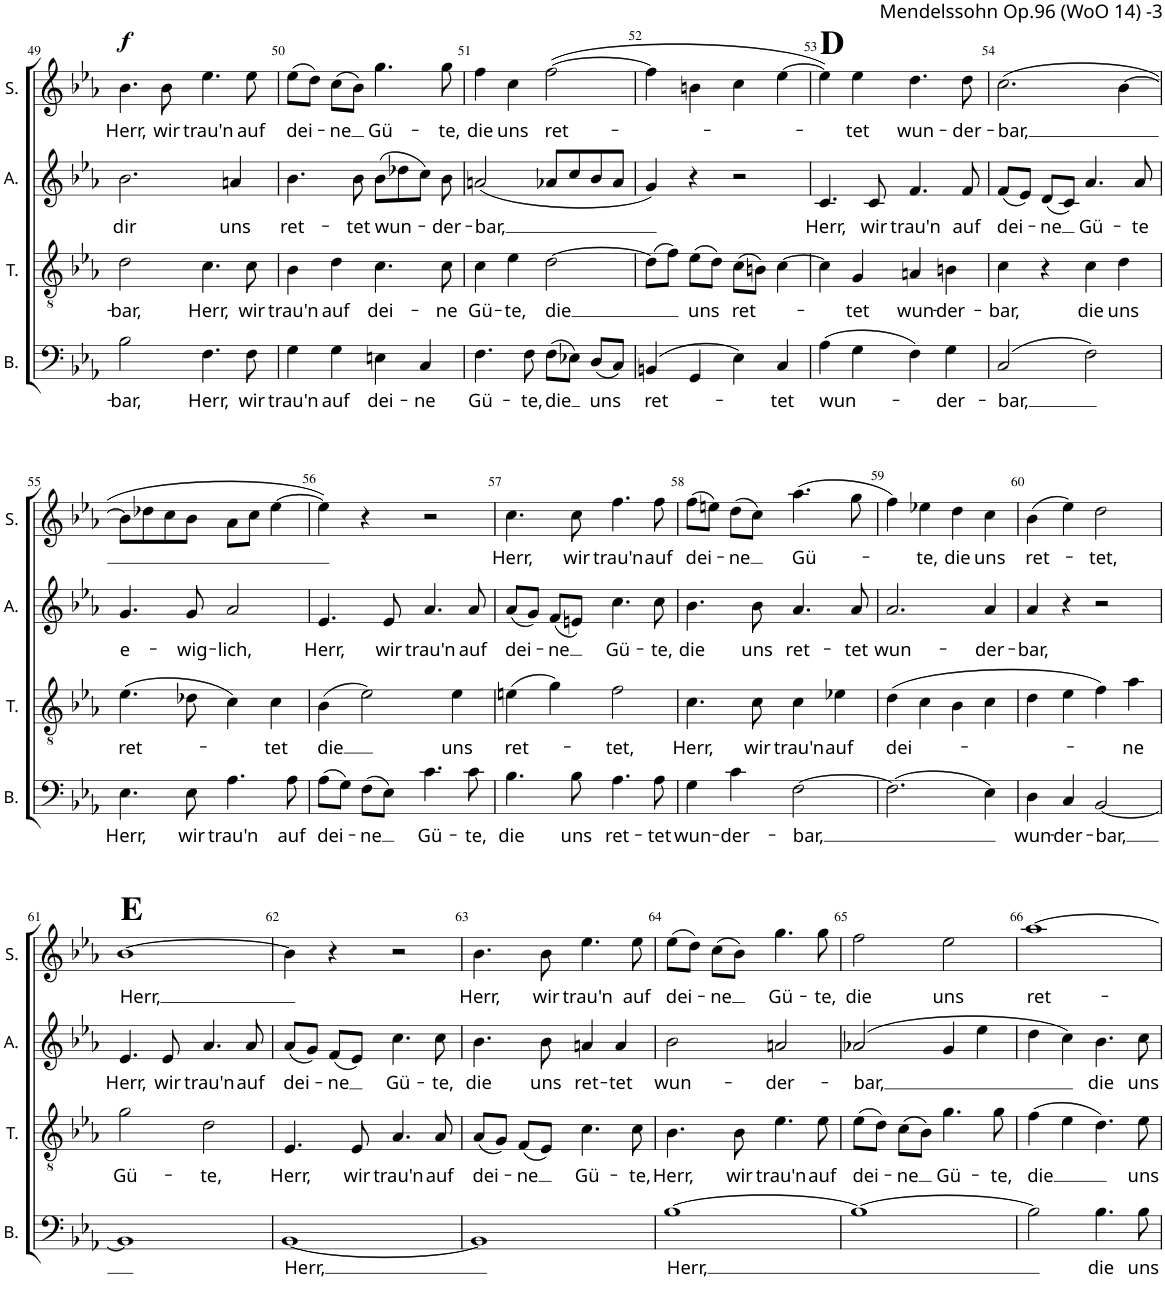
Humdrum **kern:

**kern	**text	**kern	**text	**kern	**text	**kern	**text	**dynam	**kern
*part5	*part5	*part4	*part4	*part3	*part3	*part2	*part2	*part2	*part1
*staff5	*staff5	*staff4	*staff4	*staff3	*staff3	*staff2	*staff2	*staff2	*staff1
*I"Basse	*	*I"Tenor	*	*I"Alto	*	*I"Soprano	*	*	*I"Alto solo
*I'B.	*	*I'T.	*	*I'A.	*	*I'S.	*	*	*
!!LO:PB:g=z
*clefF4	*	*clefGv2	*	*clefG2	*	*clefG2	*	*	*clefG2
*k[b-e-a-]	*	*k[b-e-a-]	*	*k[b-e-a-]	*	*k[b-e-a-]	*	*	*k[b-e-a-]
*M4/4	*	*M4/4	*	*M4/4	*	*M4/4	*	*	*M4/4
*met(c)	*	*met(c)	*	*met(c)	*	*met(c)	*	*	*met(c)
=49	=49	=49	=49	=49	=49	=49	=49	=49	=49
!	!LO:LY:b	!	!LO:LY:b	!	!LO:LY:b	!	!LO:LY:b	!LO:DY:a	!
2B-\	-bar,	2d\	-bar,	2.b-\	dir	4.b-\	Herr,	f	1r
!	!	!	!	!	!	!	!LO:LY:b	!	!
.	.	.	.	.	.	8b-\	wir	.	.
!	!LO:LY:b	!	!LO:LY:b	!	!	!	!LO:LY:b	!	!
4.F\	Herr,	4.c\	Herr,	.	.	4.ee-\	trau'n	.	.
!	!	!	!	!	!LO:LY:b	!	!	!	!
.	.	.	.	4an/	uns	.	.	.	.
!	!LO:LY:b	!	!LO:LY:b	!	!	!	!LO:LY:b	!	!
8F\	wir	8c\	wir	.	.	8ee-\	auf	.	.
=50	=50	=50	=50	=50	=50	=50	=50	=50	=50
!	!LO:LY:b	!	!LO:LY:b	!	!LO:LY:b	!	!LO:LY:b	!	!
4G\	trau'n	4B-\	trau'n	4.b-\	ret-	(8ee-\L	dei-	.	1r
.	.	.	.	.	.	8dd\J)	.	.	.
!	!LO:LY:b	!	!LO:LY:b	!	!	!	!LO:LY:b	!	!
4G\	auf	4d\	auf	.	.	(8cc\L	-ne	.	.
!	!	!	!	!	!LO:LY:b	!	!	!	!
.	.	.	.	8b-\	-tet	8b-\J)	.	.	.
!	!LO:LY:b	!	!LO:LY:b	!	!LO:LY:b	!	!LO:LY:b	!	!
4En\	dei-	4.c\	dei-	(8b-\L	wun-	4.gg\	Gü-	.	.
.	.	.	.	8dd-X\	.	.	.	.	.
!	!LO:LY:b	!	!	!	!	!	!	!	!
4C/	-ne	.	.	8cc\J)	.	.	.	.	.
!	!	!	!LO:LY:b	!	!LO:LY:b	!	!LO:LY:b	!	!
.	.	8c\	-ne	8b-\	-der-	8gg\	-te,	.	.
=51	=51	=51	=51	=51	=51	=51	=51	=51	=51
!	!LO:LY:b	!	!LO:LY:b	!	!LO:LY:b	!	!LO:LY:b	!	!
4.F\	Gü-	4c\	Gü-	(2an/	-bar,	4ff\	die	.	1r
!	!	!	!LO:LY:b	!	!	!	!LO:LY:b	!	!
.	.	4e-\	-te,	.	.	4cc\	uns	.	.
!	!LO:LY:b	!	!	!	!	!	!	!	!
8F\	-te,	.	.	.	.	.	.	.	.
!	!LO:LY:b	!	!LO:LY:b	!	!	!	!LO:LY:b	!	!
(8F\L	die	[2d\	die	8a-X/L	.	([2ff\	ret-	.	.
8E-X\J)	.	.	.	8cc/	.	.	.	.	.
!	!LO:LY:b	!	!	!	!	!	!	!	!
(8D/L	uns	.	.	8b-/	.	.	.	.	.
8C/J)	.	.	.	8a-/J	.	.	.	.	.
=52	=52	=52	=52	=52	=52	=52	=52	=52	=52
!	!LO:LY:b	!	!	!	!	!	!	!	!
(4BBn/	ret-	(8d\L]	.	4g/)	.	4ff\]	.	.	1r
.	.	8f\J)	.	.	.	.	.	.	.
!	!	!	!LO:LY:b	!	!	!	!	!	!
4GG/	.	(8e-\L	uns	4r	.	4bn\	.	.	.
.	.	8d\J)	.	.	.	.	.	.	.
!	!	!	!LO:LY:b	!	!	!	!	!	!
4E-\)	.	(8c\L	ret-	2r	.	4cc\	.	.	.
.	.	8Bn\J)	.	.	.	.	.	.	.
!	!LO:LY:b	!	!	!	!	!	!	!	!
4C/	-tet	[4c\	.	.	.	[4ee-\	.	.	.
=53	=53	=53	=53	=53	=53	=53	=53	=53	=53
!	!	!	!	!	!	!	!	!	!LO:TX:a:B:t=D
!	!LO:LY:b	!	!	!	!LO:LY:b	!	!	!	!
(4A-\	wun-	4c\]	.	4.c/	Herr,	4ee-\])	.	.	1r
!	!	!	!LO:LY:b	!	!	!	!LO:LY:b	!	!
4G\	.	4G/	-tet	.	.	4ee-\	-tet	.	.
!	!	!	!	!	!LO:LY:b	!	!	!	!
.	.	.	.	8c/	wir	.	.	.	.
!	!	!	!LO:LY:b	!	!LO:LY:b	!	!LO:LY:b	!	!
4F\)	.	4An/	wun-	4.f/	trau'n	4.dd\	wun-	.	.
!	!LO:LY:b	!	!LO:LY:b	!	!	!	!	!	!
4G\	-der-	4Bn\	-der-	.	.	.	.	.	.
!	!	!	!	!	!LO:LY:b	!	!LO:LY:b	!	!
.	.	.	.	8f/	auf	8dd\	-der-	.	.
=54	=54	=54	=54	=54	=54	=54	=54	=54	=54
!	!LO:LY:b	!	!LO:LY:b	!	!LO:LY:b	!	!LO:LY:b	!	!
(2C/	-bar,	4c\	-bar,	(8f/L	dei-	(2.cc\	-bar,	.	1r
.	.	.	.	8e-/J)	.	.	.	.	.
!	!	!	!	!	!LO:LY:b	!	!	!	!
.	.	4r	.	(8d/L	-ne	.	.	.	.
.	.	.	.	8c/J)	.	.	.	.	.
!	!	!	!LO:LY:b	!	!LO:LY:b	!	!	!	!
2F\)	.	4c\	die	4.a-/	Gü-	.	.	.	.
!	!	!	!LO:LY:b	!	!	!	!	!	!
.	.	4d\	uns	.	.	[4b-\	.	.	.
!	!	!	!	!	!LO:LY:b	!	!	!	!
.	.	.	.	8a-/	-te	.	.	.	.
!!LO:LB:g=z
=55	=55	=55	=55	=55	=55	=55	=55	=55	=55
!	!LO:LY:b	!	!LO:LY:b	!	!LO:LY:b	!	!	!	!
4.E-\	Herr,	(4.e-\	ret-	4.g/	e-	8b-\L]	.	.	1r
.	.	.	.	.	.	8dd-X\	.	.	.
.	.	.	.	.	.	8cc\	.	.	.
!	!LO:LY:b	!	!	!	!LO:LY:b	!	!	!	!
8E-\	wir	8d-X\	.	8g/	-wig-	8b-\J	.	.	.
!	!LO:LY:b	!	!	!	!LO:LY:b	!	!	!	!
4.A-\	trau'n	4c\)	.	2a-/	-lich,	8a-\L	.	.	.
.	.	.	.	.	.	8cc\J	.	.	.
!	!	!	!LO:LY:b	!	!	!	!	!	!
.	.	4c\	-tet	.	.	[4ee-\	.	.	.
!	!LO:LY:b	!	!	!	!	!	!	!	!
8A-\	auf	.	.	.	.	.	.	.	.
=56	=56	=56	=56	=56	=56	=56	=56	=56	=56
!	!LO:LY:b	!	!LO:LY:b	!	!LO:LY:b	!	!	!	!
(8A-\L	dei-	(4B-\	die	4.e-/	Herr,	4ee-\])	.	.	1r
8G\J)	.	.	.	.	.	.	.	.	.
!	!LO:LY:b	!	!	!	!	!	!	!	!
(8F\L	-ne	2e-\)	.	.	.	4r	.	.	.
!	!	!	!	!	!LO:LY:b	!	!	!	!
8E-\J)	.	.	.	8e-/	wir	.	.	.	.
!	!LO:LY:b	!	!	!	!LO:LY:b	!	!	!	!
4.c\	Gü-	.	.	4.a-/	trau'n	2r	.	.	.
!	!	!	!LO:LY:b	!	!	!	!	!	!
.	.	4e-\	uns	.	.	.	.	.	.
!	!LO:LY:b	!	!	!	!LO:LY:b	!	!	!	!
8c\	-te,	.	.	8a-/	auf	.	.	.	.
=57	=57	=57	=57	=57	=57	=57	=57	=57	=57
!	!LO:LY:b	!	!LO:LY:b	!	!LO:LY:b	!	!LO:LY:b	!	!
4.B-\	die	(4en\	ret-	(8a-/L	dei-	4.cc\	Herr,	.	1r
.	.	.	.	8g/J)	.	.	.	.	.
!	!	!	!	!	!LO:LY:b	!	!	!	!
.	.	4g\)	.	(8f/L	-ne	.	.	.	.
!	!LO:LY:b	!	!	!	!	!	!LO:LY:b	!	!
8B-\	uns	.	.	8en/J)	.	8cc\	wir	.	.
!	!LO:LY:b	!	!LO:LY:b	!	!LO:LY:b	!	!LO:LY:b	!	!
4.A-\	ret-	2f\	-tet,	4.cc\	Gü-	4.ff\	trau'n	.	.
!	!LO:LY:b	!	!	!	!LO:LY:b	!	!LO:LY:b	!	!
8A-\	-tet	.	.	8cc\	-te,	8ff\	auf	.	.
=58	=58	=58	=58	=58	=58	=58	=58	=58	=58
!	!LO:LY:b	!	!LO:LY:b	!	!LO:LY:b	!	!LO:LY:b	!	!
4G\	wun-	4.c\	Herr,	4.b-\	die	(8ff\L	dei-	.	1r
.	.	.	.	.	.	8een\J)	.	.	.
!	!LO:LY:b	!	!	!	!	!	!LO:LY:b	!	!
4c\	-der-	.	.	.	.	(8dd\L	-ne	.	.
!	!	!	!LO:LY:b	!	!LO:LY:b	!	!	!	!
.	.	8c\	wir	8b-\	uns	8cc\J)	.	.	.
!	!LO:LY:b	!	!LO:LY:b	!	!LO:LY:b	!	!LO:LY:b	!	!
[2F\	-bar,	4c\	trau'n	4.a-/	ret-	(4.aa-\	Gü-	.	.
!	!	!	!LO:LY:b	!	!	!	!	!	!
.	.	4e-X\	auf	.	.	.	.	.	.
!	!	!	!	!	!LO:LY:b	!	!	!	!
.	.	.	.	8a-/	-tet	8gg\	.	.	.
=59	=59	=59	=59	=59	=59	=59	=59	=59	=59
!	!	!	!LO:LY:b	!	!LO:LY:b	!	!	!	!
(2.F\]	.	(4d\	dei-	2.a-/	wun-	4ff\)	.	.	1r
!	!	!	!	!	!	!	!LO:LY:b	!	!
.	.	4c\	.	.	.	4ee-X\	-te,	.	.
!	!	!	!	!	!	!	!LO:LY:b	!	!
.	.	4B-\	.	.	.	4dd\	die	.	.
!	!	!	!	!	!LO:LY:b	!	!LO:LY:b	!	!
4E-\)	.	4c\	.	4a-/	-der-	4cc\	uns	.	.
=60	=60	=60	=60	=60	=60	=60	=60	=60	=60
!	!LO:LY:b	!	!	!	!LO:LY:b	!	!LO:LY:b	!	!
4D\	wun-	4d\	.	4a-/	-bar,	(4b-\	ret-	.	1r
!	!LO:LY:b	!	!	!	!	!	!	!	!
4C/	-der-	4e-\	.	4r	.	4ee-\)	.	.	.
!	!LO:LY:b	!	!	!	!	!	!LO:LY:b	!	!
[2BB-/	-bar,	4f\)	.	2r	.	2dd\	-tet,	.	.
!	!	!	!LO:LY:b	!	!	!	!	!	!
.	.	4a-\	-ne	.	.	.	.	.	.
!!LO:LB:g=z
=61	=61	=61	=61	=61	=61	=61	=61	=61	=61
!	!	!	!	!	!	!	!	!	!LO:TX:a:B:t=E
!	!	!	!LO:LY:b	!	!LO:LY:b	!	!LO:LY:b	!	!
1BB-]	.	2g\	Gü-	4.e-/	Herr,	[1b-	Herr,	.	1r
!	!	!	!	!	!LO:LY:b	!	!	!	!
.	.	.	.	8e-/	wir	.	.	.	.
!	!	!	!LO:LY:b	!	!LO:LY:b	!	!	!	!
.	.	2d\	-te,	4.a-/	trau'n	.	.	.	.
!	!	!	!	!	!LO:LY:b	!	!	!	!
.	.	.	.	8a-/	auf	.	.	.	.
=62	=62	=62	=62	=62	=62	=62	=62	=62	=62
!	!LO:LY:b	!	!LO:LY:b	!	!LO:LY:b	!	!	!	!
[1BB-	Herr,	4.E-/	Herr,	(8a-/L	dei-	4b-\]	.	.	1r
.	.	.	.	8g/J)	.	.	.	.	.
!	!	!	!	!	!LO:LY:b	!	!	!	!
.	.	.	.	(8f/L	-ne	4r	.	.	.
!	!	!	!LO:LY:b	!	!	!	!	!	!
.	.	8E-/	wir	8e-/J)	.	.	.	.	.
!	!	!	!LO:LY:b	!	!LO:LY:b	!	!	!	!
.	.	4.A-/	trau'n	4.cc\	Gü-	2r	.	.	.
!	!	!	!LO:LY:b	!	!LO:LY:b	!	!	!	!
.	.	8A-/	auf	8cc\	-te,	.	.	.	.
=63	=63	=63	=63	=63	=63	=63	=63	=63	=63
!	!	!	!LO:LY:b	!	!LO:LY:b	!	!LO:LY:b	!	!
1BB-]	.	(8A-/L	dei-	4.b-\	die	4.b-\	Herr,	.	1r
.	.	8G/J)	.	.	.	.	.	.	.
!	!	!	!LO:LY:b	!	!	!	!	!	!
.	.	(8F/L	-ne	.	.	.	.	.	.
!	!	!	!	!	!LO:LY:b	!	!LO:LY:b	!	!
.	.	8E-/J)	.	8b-\	uns	8b-\	wir	.	.
!	!	!	!LO:LY:b	!	!LO:LY:b	!	!LO:LY:b	!	!
.	.	4.c\	Gü-	4an/	ret-	4.ee-\	trau'n	.	.
!	!	!	!	!	!LO:LY:b	!	!	!	!
.	.	.	.	4a/	-tet	.	.	.	.
!	!	!	!LO:LY:b	!	!	!	!LO:LY:b	!	!
.	.	8c\	-te,	.	.	8ee-\	auf	.	.
=64	=64	=64	=64	=64	=64	=64	=64	=64	=64
!	!LO:LY:b	!	!LO:LY:b	!	!LO:LY:b	!	!LO:LY:b	!	!
[1B-	Herr,	4.B-\	Herr,	2b-\	wun-	(8ee-\L	dei-	.	1r
.	.	.	.	.	.	8dd\J)	.	.	.
!	!	!	!	!	!	!	!LO:LY:b	!	!
.	.	.	.	.	.	(8cc\L	-ne	.	.
!	!	!	!LO:LY:b	!	!	!	!	!	!
.	.	8B-\	wir	.	.	8b-\J)	.	.	.
!	!	!	!LO:LY:b	!	!LO:LY:b	!	!LO:LY:b	!	!
.	.	4.e-\	trau'n	2an/	-der-	4.gg\	Gü-	.	.
!	!	!	!LO:LY:b	!	!	!	!LO:LY:b	!	!
.	.	8e-\	auf	.	.	8gg\	-te,	.	.
=65	=65	=65	=65	=65	=65	=65	=65	=65	=65
!	!	!	!LO:LY:b	!	!LO:LY:b	!	!LO:LY:b	!	!
1B-_	.	(8e-\L	dei-	(2a-X/	-bar,	2ff\	die	.	1r
.	.	8d\J)	.	.	.	.	.	.	.
!	!	!	!LO:LY:b	!	!	!	!	!	!
.	.	(8c\L	-ne	.	.	.	.	.	.
.	.	8B-\J)	.	.	.	.	.	.	.
!	!	!	!LO:LY:b	!	!	!	!LO:LY:b	!	!
.	.	4.g\	Gü-	4g/	.	2ee-\	uns	.	.
.	.	.	.	4ee-\	.	.	.	.	.
!	!	!	!LO:LY:b	!	!	!	!	!	!
.	.	8g\	-te,	.	.	.	.	.	.
=66	=66	=66	=66	=66	=66	=66	=66	=66	=66
!	!	!	!LO:LY:b	!	!	!	!LO:LY:b	!	!
2B-\]	.	(4f\	die	4dd\	.	[1aa-	ret-	.	1r
.	.	4e-\	.	4cc\)	.	.	.	.	.
!	!LO:LY:b	!	!	!	!LO:LY:b	!	!	!	!
4.B-\	die	4.d\)	.	4.b-\	die	.	.	.	.
!	!LO:LY:b	!	!LO:LY:b	!	!LO:LY:b	!	!	!	!
8B-\	uns	8e-\	uns	8cc\	uns	.	.	.	.
=	=	=	=	=	=	=	=	=	=
*-	*-	*-	*-	*-	*-	*-	*-	*-	*-
